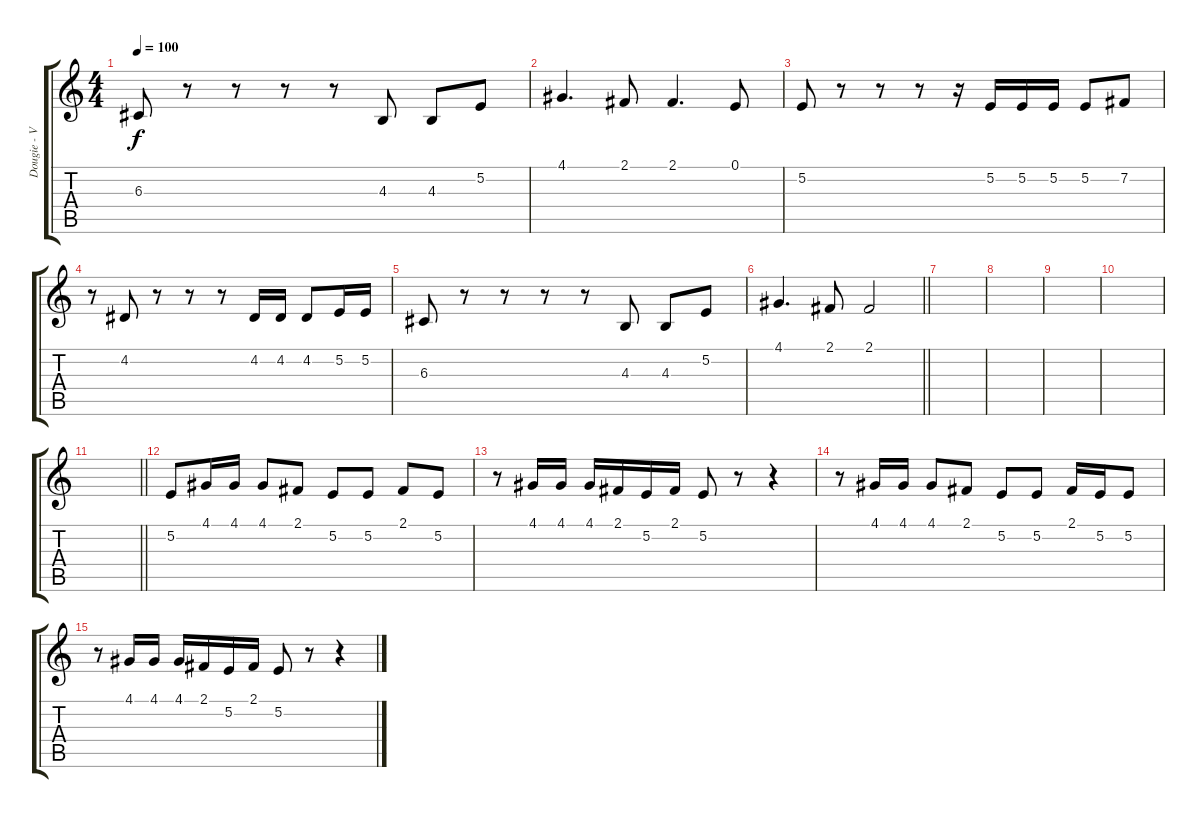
\track ("Dougie - Vocals" "Dougie - V") {instrument clarinet}
\staff {score tabs}
\tuning (E4 B3 G3 D3 A2 E2) {hide}
\ts (4 4)
\tempo 100
\clef g2
\ks c
6.3.8{dy f} r.8 r.8 r.8 r.8 4.3.8 4.3.8 5.2.8 |
4.1.4{d} 2.1.8 2.1.4{d} 0.1.8 |
5.2.8 r.8 r.8 r.8 r.16 5.2.16 5.2.16 5.2.16 5.2.8 7.2.8 |
r.8 4.2.8 r.8 r.8 r.8 4.2.16 4.2.16 4.2.8 5.2.16 5.2.16 |
6.3.8 r.8 r.8 r.8 r.8 4.3.8 4.3.8 5.2.8 |
\barLineRight lightlight
4.1.4{d} 2.1.8 2.1.2 |
|
|
|
|
\barLineRight lightlight
|
5.2.8 4.1.16 4.1.16 4.1.8 2.1.8 5.2.8 5.2.8 2.1.8 5.2.8 |
r.8 4.1.16 4.1.16 4.1.16 2.1.16 5.2.16 2.1.16 5.2.8 r.8 r.4 |
r.8 4.1.16 4.1.16 4.1.8 2.1.8 5.2.8 5.2.8 2.1.16 5.2.16 5.2.8 |
r.8 4.1.16 4.1.16 4.1.16 2.1.16 5.2.16 2.1.16 5.2.8 r.8 r.4
